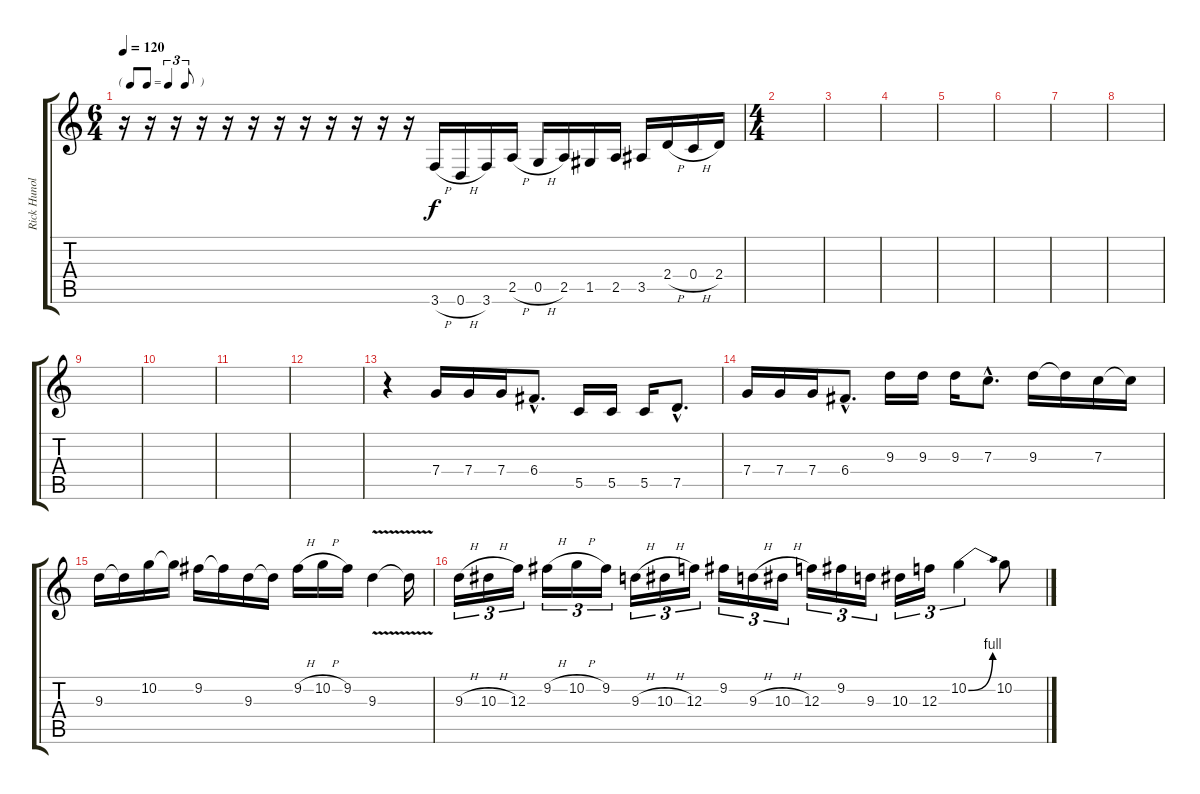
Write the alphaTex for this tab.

\track ("Rick Hunolt" "Rick Hunol") {instrument distortionguitar}
\staff {score tabs}
\tuning (D4 A3 F3 C3 G2 D2) {hide}
\ts (6 4)
\tf triplet8th
\tempo 120
\clef g2
\ks c
r.16{dy f} r.16 r.16 r.16 r.16 r.16 r.16 r.16 r.16 r.16 r.16 r.16 3.6{h}.16 0.6{h}.16 3.6.16 2.5{h}.16 0.5{h}.16 2.5.16 1.5.16 2.5.16 3.5.16 2.4{h}.16 0.4{h}.16 2.4.16 |
\ts (4 4)
|
|
|
|
|
|
|
|
|
|
|
r.4 7.4.16 7.4.16 7.4.16 6.4{hac}.8{d} 5.5.16 5.5.16 5.5.16 7.5{hac}.8{d} |
7.4.16 7.4.16 7.4.16 6.4{hac}.8{d} 9.3.16 9.3.16 9.3.16 7.3{hac}.8{d} 9.3.16 9.3{t}.16 7.3.16 7.3{t}.16 |
9.3.16 9.3{t}.16 10.2.16 10.2{t}.16 9.2.16 9.2{t}.16 9.3.16 9.3{t}.16 9.2{h}.16 10.2{h}.16 9.2.16 9.3{v}.4 9.3{t}.16 |
9.3{h}.16{tu (3 2)} 10.3{h}.16{tu (3 2)} 12.3.16{tu (3 2)} 9.2{h}.16{tu (3 2)} 10.2{h}.16{tu (3 2)} 9.2.16{tu (3 2)} 9.3{h}.16{tu (3 2)} 10.3{h}.16{tu (3 2)} 12.3.16{tu (3 2)} 9.2.16{tu (3 2)} 9.3{h}.16{tu (3 2)} 10.3{h}.16{tu (3 2)} 12.3.16{tu (3 2)} 9.2.16{tu (3 2)} 9.3.16{tu (3 2)} 10.3.16{tu (3 2)} 12.3.16{tu (3 2)} 10.2{be (bend 0 0 60 4)}.4{tu (3 2)} 10.2.8
